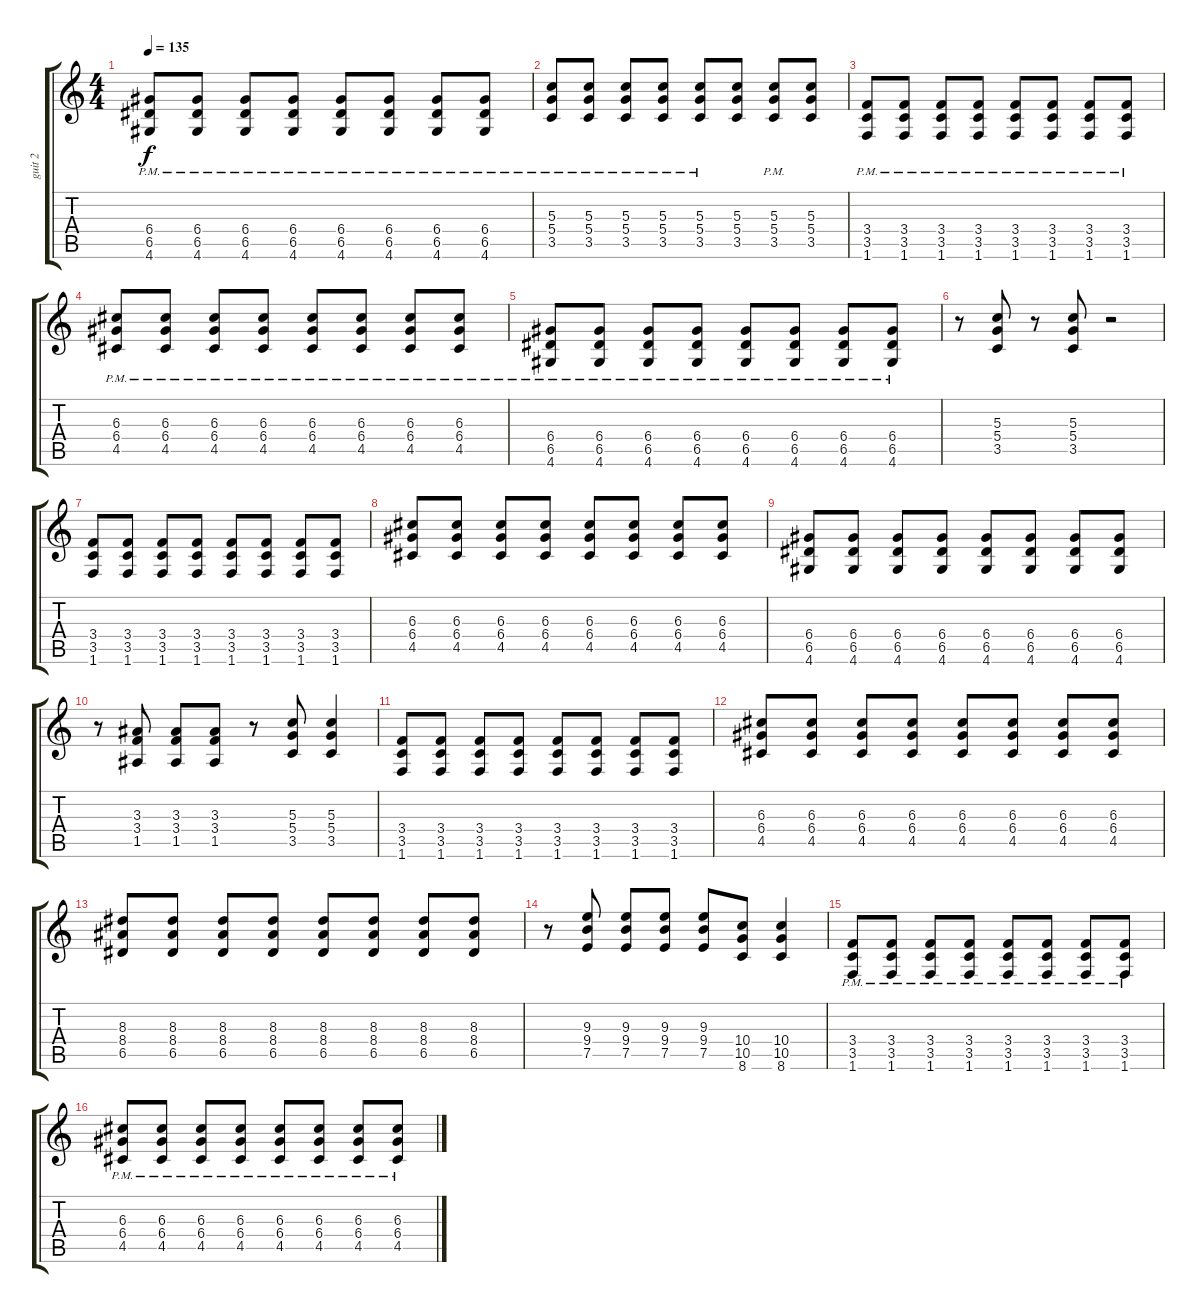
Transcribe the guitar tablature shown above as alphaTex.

\track ("guit 2" "guit 2") {instrument distortionguitar}
\staff {score tabs}
\tuning (E4 B3 G3 D3 A2 E2) {hide}
\ts (4 4)
\tempo 135
\clef g2
\ks c
(6.4{pm} 6.5{pm} 4.6{pm}).8{dy f} (6.4{pm} 6.5{pm} 4.6{pm}).8 (6.4{pm} 6.5{pm} 4.6{pm}).8 (6.4{pm} 6.5{pm} 4.6{pm}).8 (6.4{pm} 6.5{pm} 4.6{pm}).8 (6.4{pm} 6.5{pm} 4.6{pm}).8 (6.4{pm} 6.5{pm} 4.6{pm}).8 (6.4{pm} 6.5{pm} 4.6{pm}).8 |
(5.3{pm} 5.4{pm} 3.5{pm}).8 (5.3{pm} 5.4{pm} 3.5{pm}).8 (5.3{pm} 5.4{pm} 3.5{pm}).8 (5.3{pm} 5.4{pm} 3.5{pm}).8 (5.3{pm} 5.4{pm} 3.5{pm}).8 (5.3 5.4 3.5).8 (5.3{pm} 5.4{pm} 3.5{pm}).8 (5.3 5.4 3.5).8 |
(3.4{pm} 3.5{pm} 1.6{pm}).8 (3.4{pm} 3.5{pm} 1.6{pm}).8 (3.4{pm} 3.5{pm} 1.6{pm}).8 (3.4{pm} 3.5{pm} 1.6{pm}).8 (3.4{pm} 3.5{pm} 1.6{pm}).8 (3.4{pm} 3.5{pm} 1.6{pm}).8 (3.4{pm} 3.5{pm} 1.6{pm}).8 (3.4{pm} 3.5{pm} 1.6{pm}).8 |
(6.3{pm} 6.4{pm} 4.5{pm}).8 (6.3{pm} 6.4{pm} 4.5{pm}).8 (6.3{pm} 6.4{pm} 4.5{pm}).8 (6.3{pm} 6.4{pm} 4.5{pm}).8 (6.3{pm} 6.4{pm} 4.5{pm}).8 (6.3{pm} 6.4{pm} 4.5{pm}).8 (6.3{pm} 6.4{pm} 4.5{pm}).8 (6.3{pm} 6.4{pm} 4.5{pm}).8 |
(6.4{pm} 6.5{pm} 4.6{pm}).8 (6.4{pm} 6.5{pm} 4.6{pm}).8 (6.4{pm} 6.5{pm} 4.6{pm}).8 (6.4{pm} 6.5{pm} 4.6{pm}).8 (6.4{pm} 6.5{pm} 4.6{pm}).8 (6.4{pm} 6.5{pm} 4.6{pm}).8 (6.4{pm} 6.5{pm} 4.6{pm}).8 (6.4{pm} 6.5{pm} 4.6{pm}).8 |
r.8 (5.3 5.4 3.5).8 r.8 (5.3 5.4 3.5).8 r.2 |
(3.4 3.5 1.6).8 (3.4 3.5 1.6).8 (3.4 3.5 1.6).8 (3.4 3.5 1.6).8 (3.4 3.5 1.6).8 (3.4 3.5 1.6).8 (3.4 3.5 1.6).8 (3.4 3.5 1.6).8 |
(6.3 6.4 4.5).8 (6.3 6.4 4.5).8 (6.3 6.4 4.5).8 (6.3 6.4 4.5).8 (6.3 6.4 4.5).8 (6.3 6.4 4.5).8 (6.3 6.4 4.5).8 (6.3 6.4 4.5).8 |
(6.4 6.5 4.6).8 (6.4 6.5 4.6).8 (6.4 6.5 4.6).8 (6.4 6.5 4.6).8 (6.4 6.5 4.6).8 (6.4 6.5 4.6).8 (6.4 6.5 4.6).8 (6.4 6.5 4.6).8 |
r.8 (3.3 3.4 1.5).8 (3.3 3.4 1.5).8 (3.3 3.4 1.5).8 r.8 (5.3 5.4 3.5).8 (5.3 5.4 3.5).4 |
(3.4 3.5 1.6).8 (3.4 3.5 1.6).8 (3.4 3.5 1.6).8 (3.4 3.5 1.6).8 (3.4 3.5 1.6).8 (3.4 3.5 1.6).8 (3.4 3.5 1.6).8 (3.4 3.5 1.6).8 |
(6.3 6.4 4.5).8 (6.3 6.4 4.5).8 (6.3 6.4 4.5).8 (6.3 6.4 4.5).8 (6.3 6.4 4.5).8 (6.3 6.4 4.5).8 (6.3 6.4 4.5).8 (6.3 6.4 4.5).8 |
(8.3 8.4 6.5).8 (8.3 8.4 6.5).8 (8.3 8.4 6.5).8 (8.3 8.4 6.5).8 (8.3 8.4 6.5).8 (8.3 8.4 6.5).8 (8.3 8.4 6.5).8 (8.3 8.4 6.5).8 |
r.8 (9.3 9.4 7.5).8 (9.3 9.4 7.5).8 (9.3 9.4 7.5).8 (9.3 9.4 7.5).8 (10.4 10.5 8.6).8 (10.4 10.5 8.6).4 |
(3.4{pm} 3.5{pm} 1.6{pm}).8 (3.4{pm} 3.5{pm} 1.6{pm}).8 (3.4{pm} 3.5{pm} 1.6{pm}).8 (3.4{pm} 3.5{pm} 1.6{pm}).8 (3.4{pm} 3.5{pm} 1.6{pm}).8 (3.4{pm} 3.5{pm} 1.6{pm}).8 (3.4{pm} 3.5{pm} 1.6{pm}).8 (3.4{pm} 3.5{pm} 1.6{pm}).8 |
(6.3{pm} 6.4{pm} 4.5{pm}).8 (6.3{pm} 6.4{pm} 4.5{pm}).8 (6.3{pm} 6.4{pm} 4.5{pm}).8 (6.3{pm} 6.4{pm} 4.5{pm}).8 (6.3{pm} 6.4{pm} 4.5{pm}).8 (6.3{pm} 6.4{pm} 4.5{pm}).8 (6.3{pm} 6.4{pm} 4.5{pm}).8 (6.3{pm} 6.4{pm} 4.5{pm}).8
